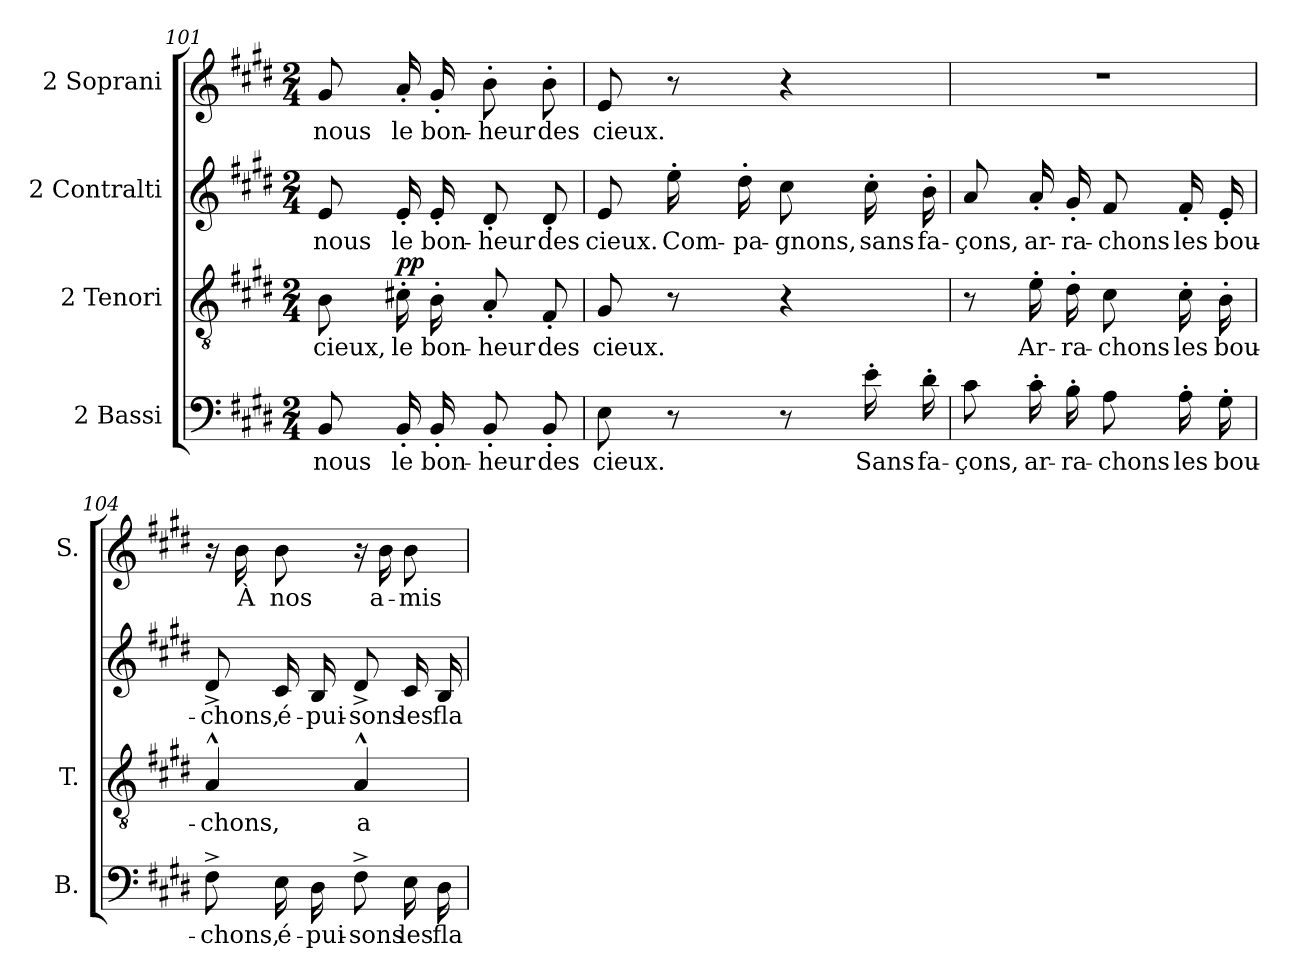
**kern	**text	**kern	**text	**dynam	**kern	**text	**kern	**text
*part4	*part4	*part3	*part3	*part3	*part2	*part2	*part1	*part1
*staff4	*staff4	*staff3	*staff3	*staff3	*staff2	*staff2	*staff1	*staff1
*I"2 Bassi	*	*I"2 Tenori	*	*	*I"2 Contralti	*	*I"2 Soprani	*
*I'B.	*	*I'T.	*	*	*	*	*I'S.	*
*clefF4	*	*clefGv2	*	*	*clefG2	*	*clefG2	*
*	*	*ITrd7c12	*	*	*	*	*	*
*k[f#c#g#d#]	*	*k[f#c#g#d#]	*	*	*k[f#c#g#d#]	*	*k[f#c#g#d#]	*
*E:	*	*E:	*	*	*E:	*	*E:	*
*M2/4	*	*M2/4	*	*	*M2/4	*	*M2/4	*
=101	=101	=101	=101	=101	=101	=101	=101	=101
!	!LO:LY:b:color=#000000	!	!	!	!	!	!	!
!	!	!	!LO:LY:b:color=#000000	!	!	!	!	!
!	!	!	!	!	!	!LO:LY:b:color=#000000	!	!
!	!	!	!	!	!	!	!	!LO:LY:b:color=#000000
8BBi/	nous	8BBi\	cieux,	.	8ei/	nous	8g#i/	nous
!	!LO:LY:b:color=#000000	!	!	!	!	!	!	!
!	!	!	!LO:LY:b:color=#000000	!	!	!	!	!
!	!	!	!	!	!	!LO:LY:b:color=#000000	!	!
!	!	!	!	!	!	!	!	!LO:LY:b:color=#000000
16BB'i/	le	16C#X'i\	le	pp	16e'i/	le	16a'i/	le
!	!LO:LY:b:color=#000000	!	!	!	!	!	!	!
!	!	!	!LO:LY:b:color=#000000	!	!	!	!	!
!	!	!	!	!	!	!LO:LY:b:color=#000000	!	!
!	!	!	!	!	!	!	!	!LO:LY:b:color=#000000
16BB'i/	bon-	16BB'i\	bon-	.	16e'i/	bon-	16g#'i/	bon-
!	!LO:LY:b:color=#000000	!	!	!	!	!	!	!
!	!	!	!LO:LY:b:color=#000000	!	!	!	!	!
!	!	!	!	!	!	!LO:LY:b:color=#000000	!	!
!	!	!	!	!	!	!	!	!LO:LY:b:color=#000000
8BB'i/	-heur	8AA'i/	-heur	.	8d#'i/	-heur	8b'i\	-heur
!	!LO:LY:b:color=#000000	!	!	!	!	!	!	!
!	!	!	!LO:LY:b:color=#000000	!	!	!	!	!
!	!	!	!	!	!	!LO:LY:b:color=#000000	!	!
!	!	!	!	!	!	!	!	!LO:LY:b:color=#000000
8BB'i/	des	8FF#'i/	des	.	8d#'i/	des	8b'i\	des
=102	=102	=102	=102	=102	=102	=102	=102	=102
!	!LO:LY:b:color=#000000	!	!	!	!	!	!	!
!	!	!	!LO:LY:b:color=#000000	!	!	!	!	!
!	!	!	!	!	!	!LO:LY:b:color=#000000	!	!
!	!	!	!	!	!	!	!	!LO:LY:b:color=#000000
8Ei\	cieux.	8GG#i/	cieux.	.	8ei/	cieux.	8ei/	cieux.
!	!	!	!	!	!	!LO:LY:b:color=#000000	!	!
8r	.	8r	.	.	16ee'i\	Com-	8r	.
!	!	!	!	!	!	!LO:LY:b:color=#000000	!	!
.	.	.	.	.	16dd#'i\	-pa-	.	.
!	!	!	!	!	!	!LO:LY:b:color=#000000	!	!
8r	.	4r	.	.	8cc#i\	-gnons,	4r	.
!	!LO:LY:b:color=#000000	!	!	!	!	!	!	!
!	!	!	!	!	!	!LO:LY:b:color=#000000	!	!
16e'i\	Sans	.	.	.	16cc#'i\	sans	.	.
!	!LO:LY:b:color=#000000	!	!	!	!	!	!	!
!	!	!	!	!	!	!LO:LY:b:color=#000000	!	!
16d#'i\	fa-	.	.	.	16b'i\	fa-	.	.
!!LO:PB:g=z
=103	=103	=103	=103	=103	=103	=103	=103	=103
!	!LO:LY:b:color=#000000	!	!	!	!	!	!	!
!	!	!	!	!	!	!LO:LY:b:color=#000000	!LO:N:vis=1	!
8c#i\	-çons,	8r	.	.	8ai/	-çons,	2r	.
!	!LO:LY:b:color=#000000	!	!	!	!	!	!	!
!	!	!	!LO:LY:b:color=#000000	!	!	!	!	!
!	!	!	!	!	!	!LO:LY:b:color=#000000	!	!
16c#'i\	ar-	16E'i\	Ar-	.	16a'i/	ar-	.	.
!	!LO:LY:b:color=#000000	!	!	!	!	!	!	!
!	!	!	!LO:LY:b:color=#000000	!	!	!	!	!
!	!	!	!	!	!	!LO:LY:b:color=#000000	!	!
16B'i\	-ra-	16D#'i\	-ra-	.	16g#'i/	-ra-	.	.
!	!LO:LY:b:color=#000000	!	!	!	!	!	!	!
!	!	!	!LO:LY:b:color=#000000	!	!	!	!	!
!	!	!	!	!	!	!LO:LY:b:color=#000000	!	!
8Ai\	-chons	8C#i\	-chons	.	8f#i/	-chons	.	.
!	!LO:LY:b:color=#000000	!	!	!	!	!	!	!
!	!	!	!LO:LY:b:color=#000000	!	!	!	!	!
!	!	!	!	!	!	!LO:LY:b:color=#000000	!	!
16A'i\	les	16C#'i\	les	.	16f#'i/	les	.	.
!	!LO:LY:b:color=#000000	!	!	!	!	!	!	!
!	!	!	!LO:LY:b:color=#000000	!	!	!	!	!
!	!	!	!	!	!	!LO:LY:b:color=#000000	!	!
16G#'i\	bou-	16BB'i\	bou-	.	16e'i/	bou-	.	.
=104	=104	=104	=104	=104	=104	=104	=104	=104
!	!LO:LY:b:color=#000000	!	!	!	!	!	!	!
!	!	!	!LO:LY:b:color=#000000	!	!	!	!	!
!	!	!	!	!	!	!LO:LY:b:color=#000000	!	!
8F#^i\	-chons,	4AA^^i/	-chons,	.	8d#^i/	-chons,	16r	.
!	!	!	!	!	!	!	!	!LO:LY:b:color=#000000
.	.	.	.	.	.	.	16bi\	À
!	!LO:LY:b:color=#000000	!	!	!	!	!	!	!
!	!	!	!	!	!	!LO:LY:b:color=#000000	!	!
!	!	!	!	!	!	!	!	!LO:LY:b:color=#000000
16Ei\	é-	.	.	.	16c#i/	é-	8bi\	nos
!	!LO:LY:b:color=#000000	!	!	!	!	!	!	!
!	!	!	!	!	!	!LO:LY:b:color=#000000	!	!
16D#i\	-pui-	.	.	.	16Bi/	-pui-	.	.
!	!LO:LY:b:color=#000000	!	!	!	!	!	!	!
!	!	!	!LO:LY:b:color=#000000	!	!	!	!	!
!	!	!	!	!	!	!LO:LY:b:color=#000000	!	!
8F#^i\	-sons	4AA^^i/	a-	.	8d#^i/	-sons	16r	.
!	!	!	!	!	!	!	!	!LO:LY:b:color=#000000
.	.	.	.	.	.	.	16bi\	a-
!	!LO:LY:b:color=#000000	!	!	!	!	!	!	!
!	!	!	!	!	!	!LO:LY:b:color=#000000	!	!
!	!	!	!	!	!	!	!	!LO:LY:b:color=#000000
16Ei\	les	.	.	.	16c#i/	les	8bi\	-mis
!	!LO:LY:b:color=#000000	!	!	!	!	!	!	!
!	!	!	!	!	!	!LO:LY:b:color=#000000	!	!
16D#i\	fla-	.	.	.	16Bi/	fla-	.	.
=	=	=	=	=	=	=	=	=
*-	*-	*-	*-	*-	*-	*-	*-	*-
